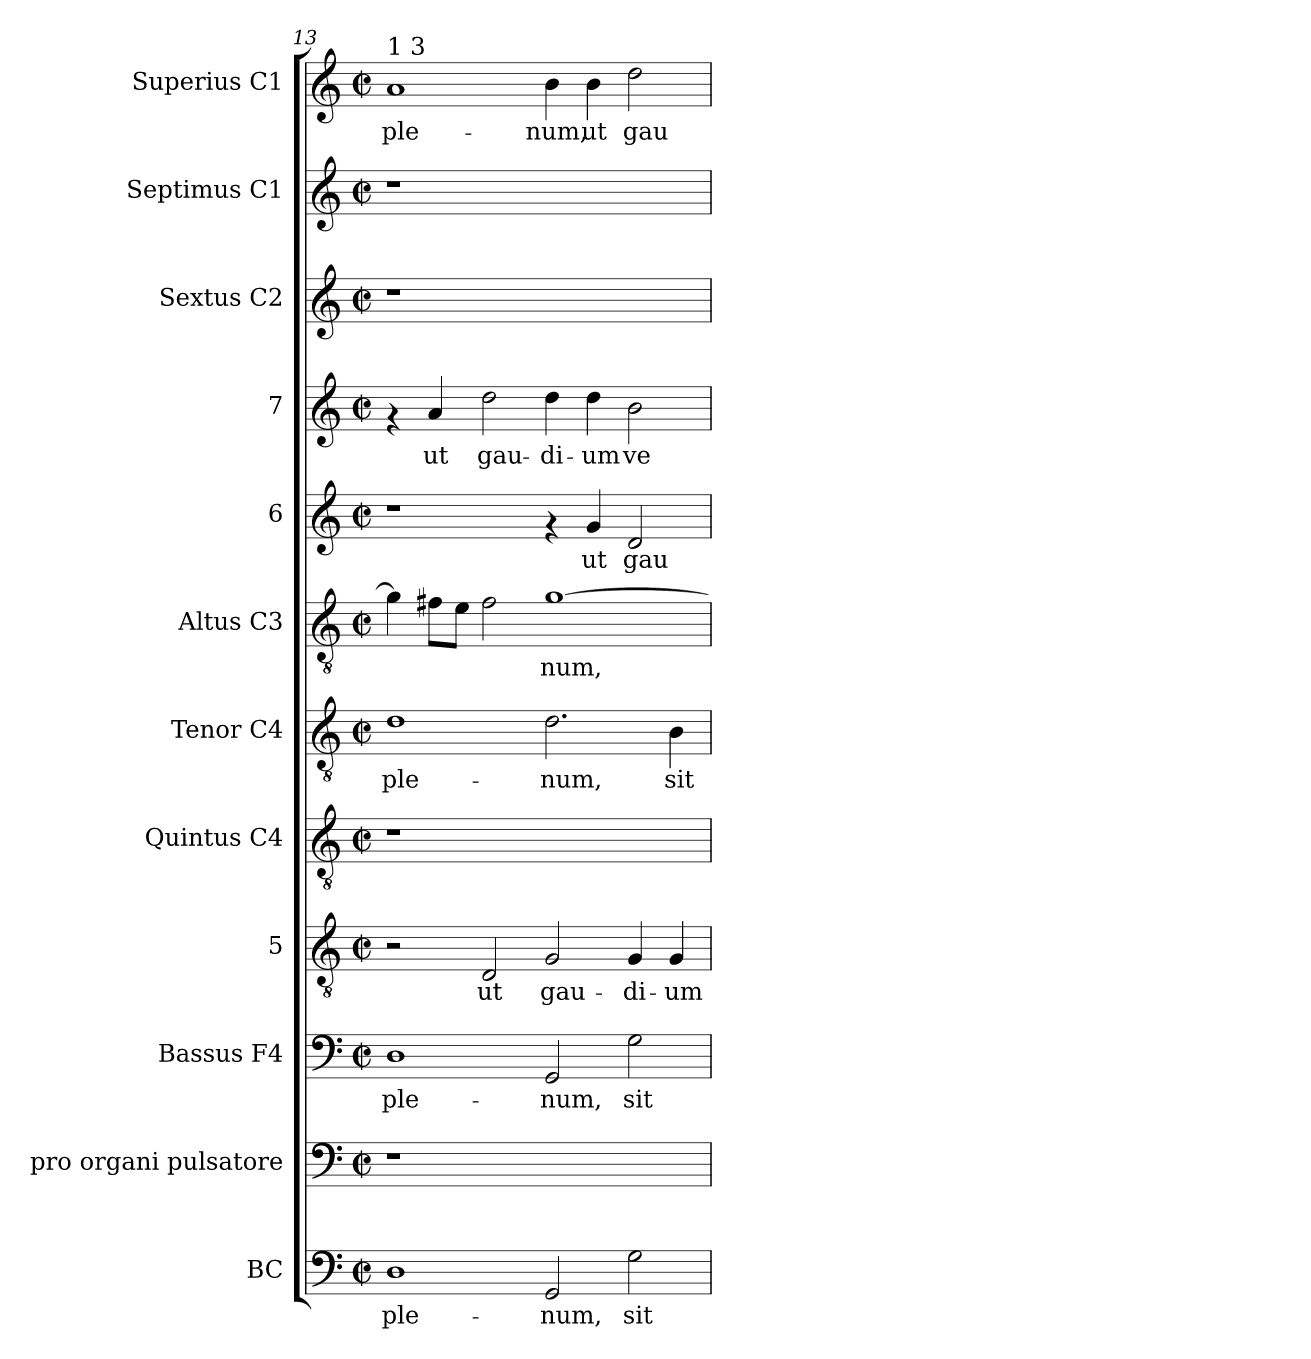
**kern	**text	**kern	**kern	**text	**kern	**text	**kern	**kern	**text	**kern	**text	**kern	**text	**kern	**text	**kern	**kern	**kern	**text
*part12	*part12	*part11	*part10	*part10	*part9	*part9	*part8	*part7	*part7	*part6	*part6	*part5	*part5	*part4	*part4	*part3	*part2	*part1	*part1
*staff12	*staff12	*staff11	*staff10	*staff10	*staff9	*staff9	*staff8	*staff7	*staff7	*staff6	*staff6	*staff5	*staff5	*staff4	*staff4	*staff3	*staff2	*staff1	*staff1
*I"BC	*	*I"pro organi  pulsatore	*I"Bassus  F4	*	*I"5	*	*I"Quintus  C4	*I"Tenor  C4	*	*I"Altus  C3	*	*I"6	*	*I"7	*	*I"Sextus  C2	*I"Septimus  C1	*I"Superius  C1	*
*I'BC	*	*	*I'B	*	*	*	*	*I'T	*	*I'A	*	*	*	*	*	*	*	*I'S	*
!!LO:PB:g=z
*clefF4	*	*clefF4	*clefF4	*	*clefGv2	*	*clefGv2	*clefGv2	*	*clefGv2	*	*clefG2	*	*clefG2	*	*clefG2	*clefG2	*clefG2	*
*k[]	*	*k[]	*k[]	*	*k[]	*	*k[]	*k[]	*	*k[]	*	*k[]	*	*k[]	*	*k[]	*k[]	*k[]	*
*C:	*	*C:	*C:	*	*C:	*	*C:	*C:	*	*C:	*	*C:	*	*C:	*	*C:	*C:	*C:	*
*M2/2	*	*M2/2	*M2/2	*	*M2/2	*	*M2/2	*M2/2	*	*M2/2	*	*M2/2	*	*M2/2	*	*M2/2	*M2/2	*M2/2	*
*met(c|)	*	*met(c|)	*met(c|)	*	*met(c|)	*	*met(c|)	*met(c|)	*	*met(c|)	*	*met(c|)	*	*met(c|)	*	*met(c|)	*met(c|)	*met(c|)	*
=13	=13	=13	=13	=13	=13	=13	=13	=13	=13	=13	=13	=13	=13	=13	=13	=13	=13	=13	=13
!	!	!	!	!	!	!	!	!	!	!	!	!	!	!	!	!	!	!LO:TX:a:t=1 3	!
!	!LO:LY:a:cj	!	!	!LO:LY:b:cj	!	!	!	!	!LO:LY:b:cj	!	!LO:LY:b:cj	!	!	!	!	!	!	!	!LO:LY:b:cj
1D	ple-	1r	1D	ple-	2r	.	1r	1d	ple-	4g\]	--	1r	.	4rf	.	1r	1r	1a	ple-
!	!	!	!	!	!	!	!	!	!	!	!LO:LY:b:cj	!	!	!	!LO:LY:b:cj	!	!	!	!
.	.	.	.	.	.	.	.	.	.	8f#X\L	--	.	.	4a/	ut	.	.	.	.
!	!	!	!	!	!	!	!	!	!	!	!LO:LY:b:cj	!	!	!	!	!	!	!	!
.	.	.	.	.	.	.	.	.	.	8e\J	--	.	.	.	.	.	.	.	.
!	!	!	!	!	!	!LO:LY:b:cj	!	!	!	!	!LO:LY:b:cj	!	!	!	!LO:LY:b:cj	!	!	!	!
.	.	.	.	.	2D/	ut	.	.	.	2f#\	--	.	.	2dd\	gau-	.	.	.	.
!	!LO:LY:a:cj	!	!	!LO:LY:b:cj	!	!LO:LY:b:cj	!	!	!LO:LY:b:cj	!	!LO:LY:b:cj	!	!	!	!LO:LY:b:cj	!	!	!	!LO:LY:b:cj
2GG/	-num,	1ryy	2GG/	-num,	2G/	gau-	1ryy	2.d\	-num,	[>1g	-num,	4rf	.	4dd\	-di-	1ryy	1ryy	4b\	-num,
!	!	!	!	!	!	!	!	!	!	!	!	!	!LO:LY:b:cj	!	!LO:LY:b:cj	!	!	!	!LO:LY:b:cj
.	.	.	.	.	.	.	.	.	.	.	.	4g/	ut	4dd\	-um	.	.	4b\	ut
!	!LO:LY:a:cj	!	!	!LO:LY:b:cj	!	!LO:LY:b:cj	!	!	!	!	!	!	!LO:LY:b:cj	!	!LO:LY:b:cj	!	!	!	!LO:LY:b:cj
2G\	sit	.	2G\	sit	4G/	-di-	.	.	.	.	.	2d/	gau-	2b\	ve-	.	.	2dd\	gau-
!	!	!	!	!	!	!LO:LY:b:cj	!	!	!LO:LY:b:cj	!	!	!	!	!	!	!	!	!	!
.	.	.	.	.	4G/	-um	.	4B\	sit	.	.	.	.	.	.	.	.	.	.
=	=	=	=	=	=	=	=	=	=	=	=	=	=	=	=	=	=	=	=
*-	*-	*-	*-	*-	*-	*-	*-	*-	*-	*-	*-	*-	*-	*-	*-	*-	*-	*-	*-
